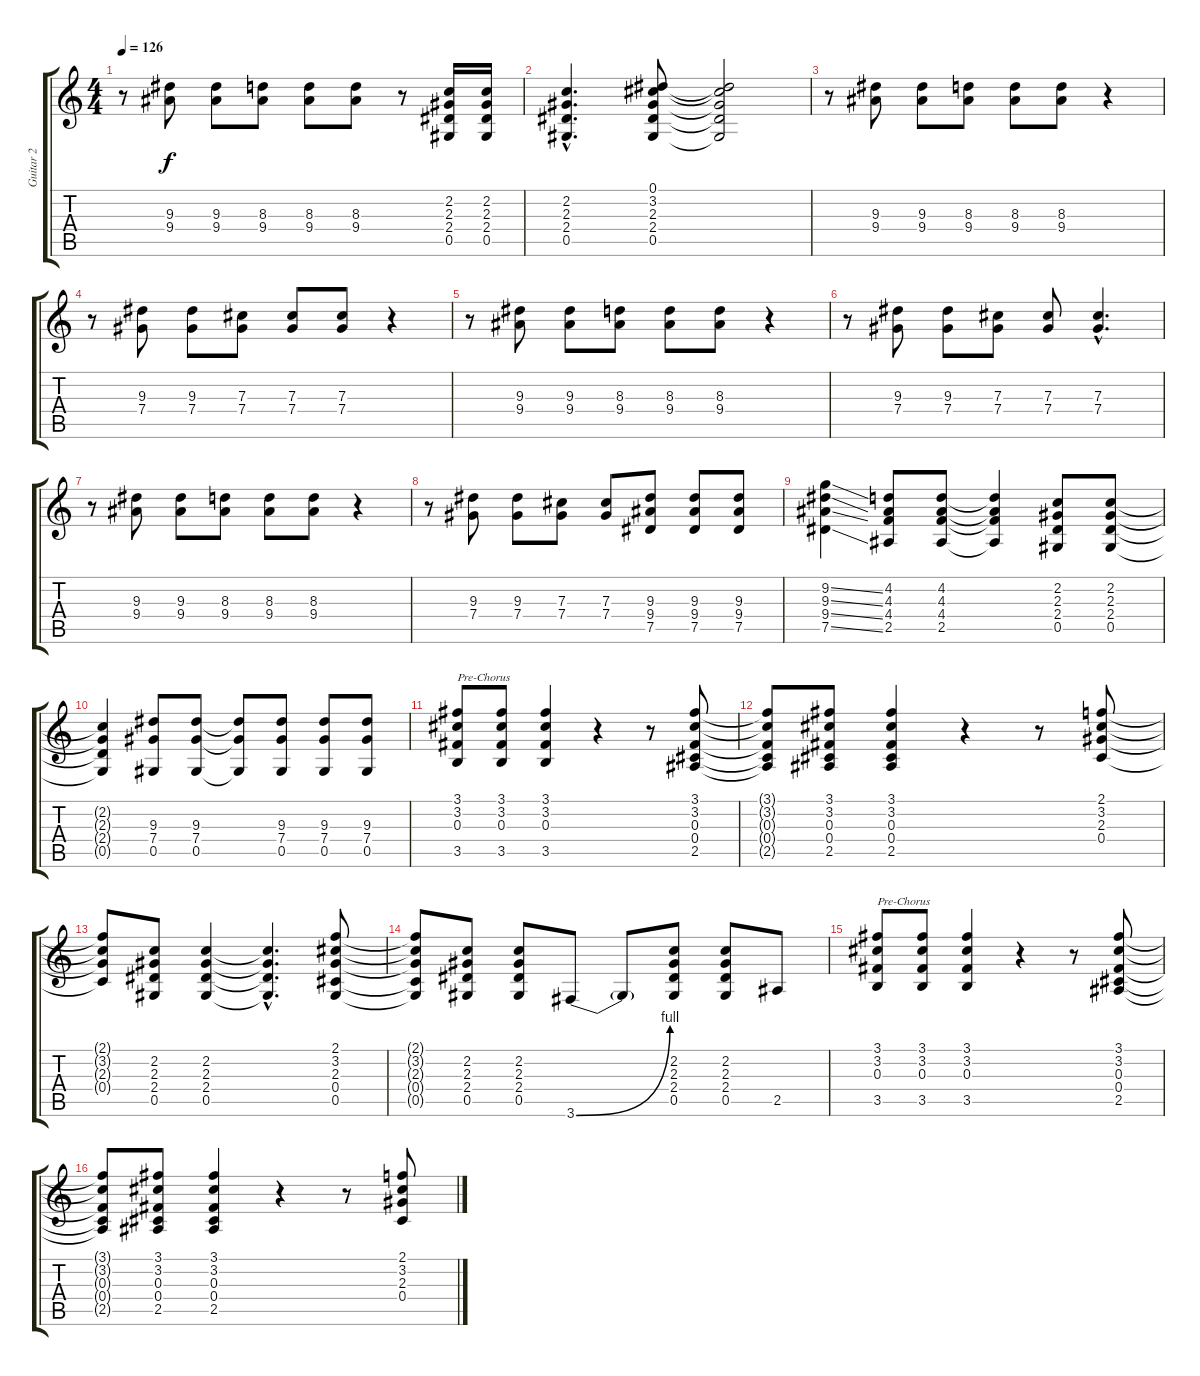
\track ("Guitar 2" "Guitar 2") {instrument distortionguitar}
\staff {score tabs}
\tuning (Eb4 Bb3 Gb3 Db3 Ab2 Eb2) {hide}
\ts (4 4)
\tempo 126
\clef g2
\ks c
r.8{dy f} (9.3 9.4).8 (9.3 9.4).8 (8.3 9.4).8 (8.3 9.4).8 (8.3 9.4).8 r.8 (2.2 2.3 2.4 0.5).16 (2.2 2.3 2.4 0.5).16 |
(2.2{hac} 2.3{hac} 2.4{hac} 0.5{hac}).4{d} (0.1 3.2 2.3 2.4 0.5).8 (0.1{t} 3.2{t} 2.3{t} 2.4{t} 0.5{t}).2 |
r.8 (9.3 9.4).8 (9.3 9.4).8 (8.3 9.4).8 (8.3 9.4).8 (8.3 9.4).8 r.4 |
r.8 (9.3 7.4).8 (9.3 7.4).8 (7.3 7.4).8 (7.3 7.4).8 (7.3 7.4).8 r.4 |
r.8 (9.3 9.4).8 (9.3 9.4).8 (8.3 9.4).8 (8.3 9.4).8 (8.3 9.4).8 r.4 |
r.8 (9.3 7.4).8 (9.3 7.4).8 (7.3 7.4).8 (7.3 7.4).8 (7.3{hac} 7.4{hac}).4{d} |
r.8 (9.3 9.4).8 (9.3 9.4).8 (8.3 9.4).8 (8.3 9.4).8 (8.3 9.4).8 r.4 |
r.8 (9.3 7.4).8 (9.3 7.4).8 (7.3 7.4).8 (7.3 7.4).8 (9.3 9.4 7.5).8 (9.3 9.4 7.5).8 (9.3 9.4 7.5).8 |
(9.2{ss} 9.3{ss} 9.4{ss} 7.5{ss}).4 (4.2 4.3 4.4 2.5).8 (4.2 4.3 4.4 2.5).8 (4.2{t} 4.3{t} 4.4{t} 2.5{t}).4 (2.2 2.3 2.4 0.5).8 (2.2 2.3 2.4 0.5).8 |
(2.2{t} 2.3{t} 2.4{t} 0.5{t}).4 (9.3 7.4 0.5).8 (9.3 7.4 0.5).8 (9.3{t} 7.4{t} 0.5{t}).8 (9.3 7.4 0.5).8 (9.3 7.4 0.5).8 (9.3 7.4 0.5).8 |
(3.1 3.2 0.3 3.5).8{txt "Pre-Chorus"} (3.1 3.2 0.3 3.5).8 (3.1 3.2 0.3 3.5).4 r.4 r.8 (3.1 3.2 0.3 0.4 2.5).8 |
(3.1{t} 3.2{t} 0.3{t} 0.4{t} 2.5{t}).8 (3.1 3.2 0.3 0.4 2.5).8 (3.1 3.2 0.3 0.4 2.5).4 r.4 r.8 (2.1 3.2 2.3 0.4).8 |
(2.1{t} 3.2{t} 2.3{t} 0.4{t}).8 (2.2 2.3 2.4 0.5).8 (2.2 2.3 2.4 0.5).4 (2.2{hac t} 2.3{hac t} 2.4{hac t} 0.5{hac t}).4{d} (2.1 3.2 2.3 0.4 0.5).8 |
(2.1{t} 3.2{t} 2.3{t} 0.4{t} 0.5{t}).8 (2.2 2.3 2.4 0.5).8 (2.2 2.3 2.4 0.5).8 3.6{be (bend 0 0 60 4)}.8 3.6{t}.8 (2.2 2.3 2.4 0.5).8 (2.2 2.3 2.4 0.5).8 2.5.8 |
(3.1 3.2 0.3 3.5).8{txt "Pre-Chorus"} (3.1 3.2 0.3 3.5).8 (3.1 3.2 0.3 3.5).4 r.4 r.8 (3.1 3.2 0.3 0.4 2.5).8 |
(3.1{t} 3.2{t} 0.3{t} 0.4{t} 2.5{t}).8 (3.1 3.2 0.3 0.4 2.5).8 (3.1 3.2 0.3 0.4 2.5).4 r.4 r.8 (2.1 3.2 2.3 0.4).8
